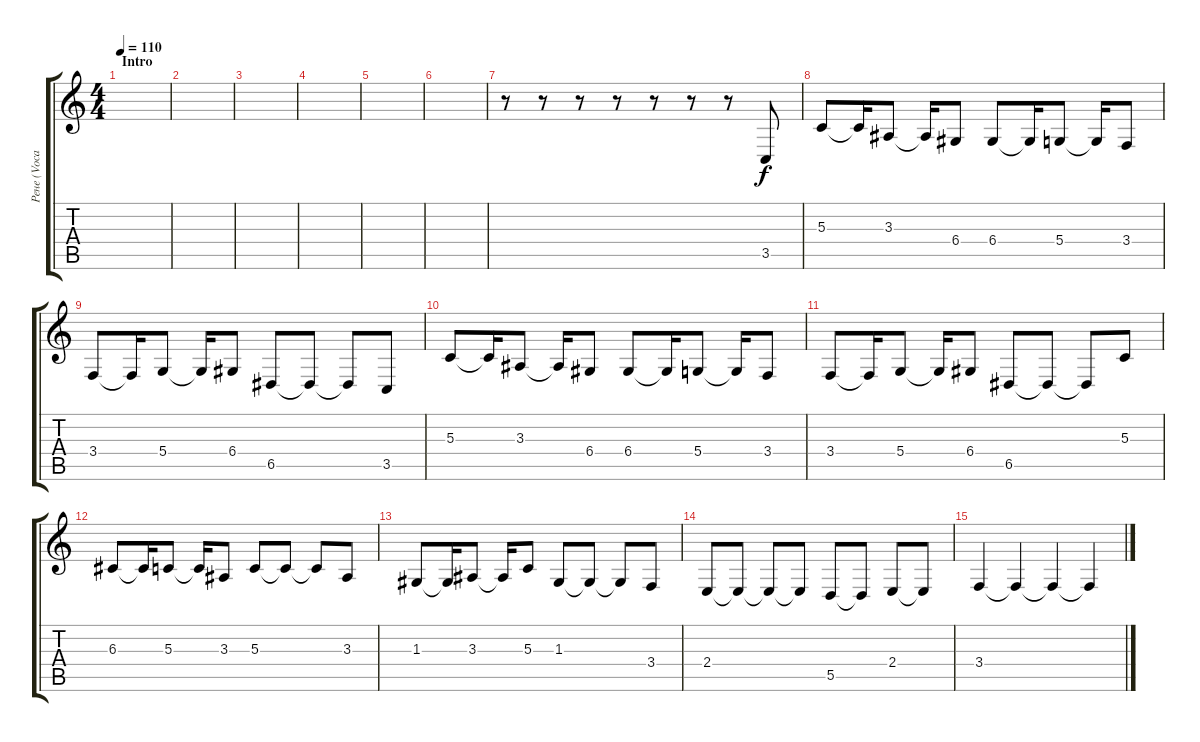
\track ("Рене (Vocal 1)" "Рене (Voca") {instrument lead6voice}
\staff {score tabs}
\tuning (E4 B3 G3 D3 A2 E2) {hide}
\ts (4 4)
\section ("" "Intro")
\tempo 110
\clef g2
\ks c
|
|
|
|
|
|
r.8 r.8 r.8 r.8 r.8 r.8 r.8 3.5.8 |
5.3.8 5.3{t}.16 3.3.8 3.3{t}.16 6.4.8 6.4.8 6.4{t}.16 5.4.8 5.4{t}.16 3.4.8 |
3.4.8 3.4{t}.16 5.4.8 5.4{t}.16 6.4.8 6.5.8 6.5{t}.8 6.5{t}.8 3.5.8 |
5.3.8 5.3{t}.16 3.3.8 3.3{t}.16 6.4.8 6.4.8 6.4{t}.16 5.4.8 5.4{t}.16 3.4.8 |
3.4.8 3.4{t}.16 5.4.8 5.4{t}.16 6.4.8 6.5.8 6.5{t}.8 6.5{t}.8 5.3.8 |
6.3.8 6.3{t}.16 5.3.8 5.3{t}.16 3.3.8 5.3.8 5.3{t}.8 5.3{t}.8 3.3.8 |
1.3.8 1.3{t}.16 3.3.8 3.3{t}.16 5.3.8 1.3.8 1.3{t}.8 1.3{t}.8 3.4.8 |
2.4.8 2.4{t}.8 2.4{t}.8 2.4{t}.8 5.5.8 5.5{t}.8 2.4.8 2.4{t}.8 |
3.4.4 3.4{t}.4 3.4{t}.4 3.4{t}.4
